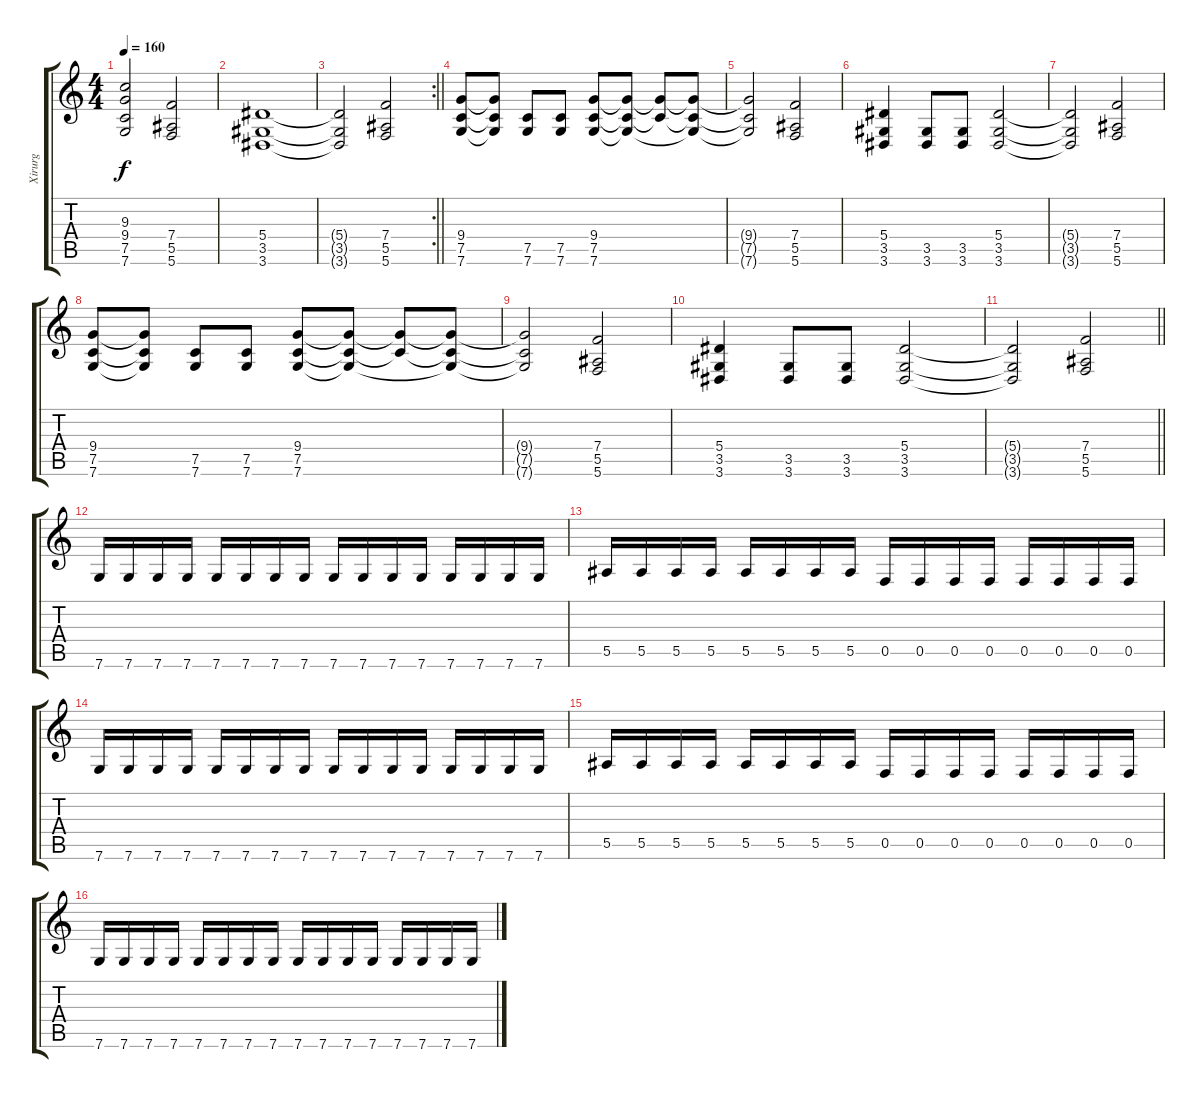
\track ("Xirurg" "Xirurg") {instrument distortionguitar}
\staff {score tabs}
\tuning (C4 G3 Eb3 Bb2 F2 C2) {hide}
\ts (4 4)
\tempo 160
\clef g2
\ks c
(9.3{t} 9.4{t} 7.5{t} 7.6{t}).2{dy f} (7.4 5.5 5.6).2 |
(5.4 3.5 3.6).1 |
\rc 2
\barLineRight lightlight
(5.4{t} 3.5{t} 3.6{t}).2 (7.4 5.5 5.6).2 |
(9.4 7.5 7.6).8 (9.4{t} 7.5{t} 7.6{t}).8 (7.5 7.6).8 (7.5 7.6).8 (9.4 7.5 7.6).8 (9.4{t} 7.5{t} 7.6{t}).8 (9.4{t} 7.5{t}).8 (9.4{t} 7.5{t} 7.6{t}).8 |
(9.4{t} 7.5{t} 7.6{t}).2 (7.4 5.5 5.6).2 |
(5.4 3.5 3.6).4 (3.5 3.6).8 (3.5 3.6).8 (5.4 3.5 3.6).2 |
(5.4{t} 3.5{t} 3.6{t}).2 (7.4 5.5 5.6).2 |
(9.4 7.5 7.6).8 (9.4{t} 7.5{t} 7.6{t}).8 (7.5 7.6).8 (7.5 7.6).8 (9.4 7.5 7.6).8 (9.4{t} 7.5{t} 7.6{t}).8 (9.4{t} 7.5{t}).8 (9.4{t} 7.5{t} 7.6{t}).8 |
(9.4{t} 7.5{t} 7.6{t}).2 (7.4 5.5 5.6).2 |
(5.4 3.5 3.6).4 (3.5 3.6).8 (3.5 3.6).8 (5.4 3.5 3.6).2 |
\barLineRight lightlight
(5.4{t} 3.5{t} 3.6{t}).2 (7.4 5.5 5.6).2 |
7.6.16 7.6.16 7.6.16 7.6.16 7.6.16 7.6.16 7.6.16 7.6.16 7.6.16 7.6.16 7.6.16 7.6.16 7.6.16 7.6.16 7.6.16 7.6.16 |
5.5.16 5.5.16 5.5.16 5.5.16 5.5.16 5.5.16 5.5.16 5.5.16 0.5.16 0.5.16 0.5.16 0.5.16 0.5.16 0.5.16 0.5.16 0.5.16 |
7.6.16 7.6.16 7.6.16 7.6.16 7.6.16 7.6.16 7.6.16 7.6.16 7.6.16 7.6.16 7.6.16 7.6.16 7.6.16 7.6.16 7.6.16 7.6.16 |
5.5.16 5.5.16 5.5.16 5.5.16 5.5.16 5.5.16 5.5.16 5.5.16 0.5.16 0.5.16 0.5.16 0.5.16 0.5.16 0.5.16 0.5.16 0.5.16 |
7.6.16 7.6.16 7.6.16 7.6.16 7.6.16 7.6.16 7.6.16 7.6.16 7.6.16 7.6.16 7.6.16 7.6.16 7.6.16 7.6.16 7.6.16 7.6.16
